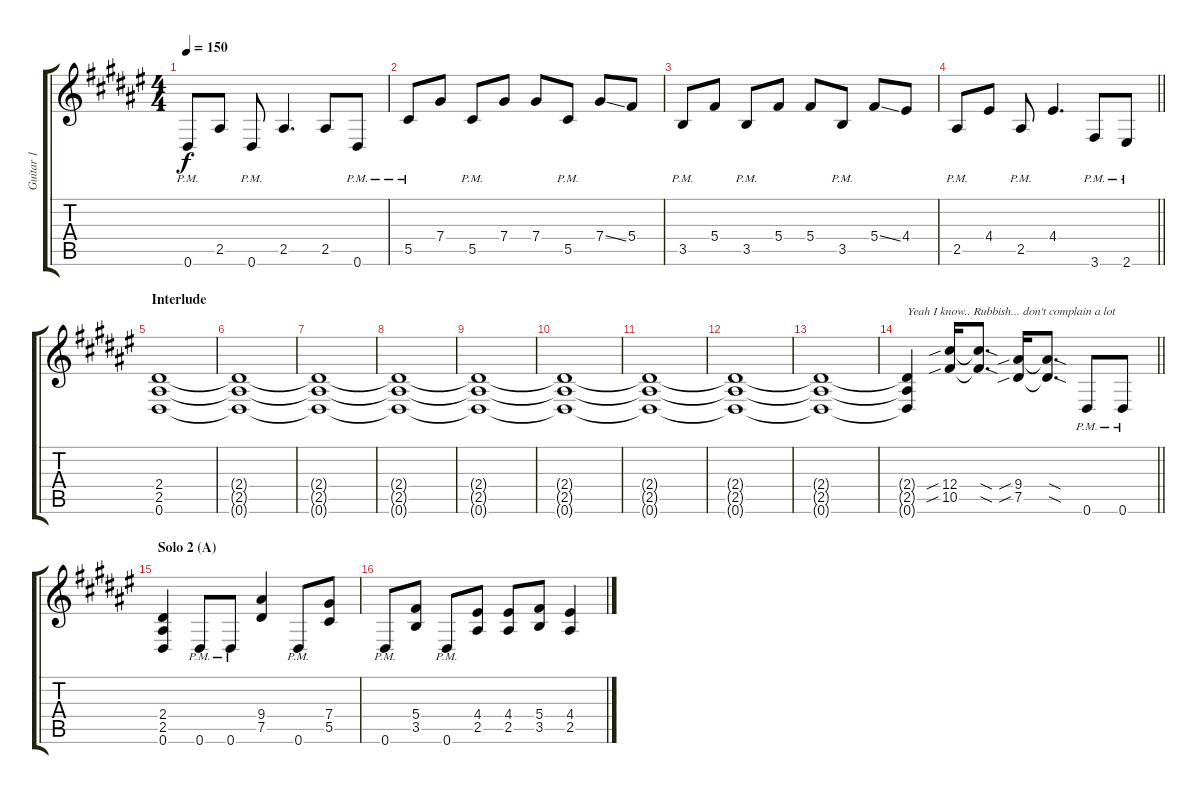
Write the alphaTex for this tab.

\track ("Guitar 1" "Guitar 1") {instrument distortionguitar}
\staff {score tabs}
\tuning (Eb4 Bb3 Gb3 Db3 Ab2 Eb2) {hide}
\ts (4 4)
\tempo 150
\clef g2
\ks f#
0.6{pm}.8{dy f} 2.5.8 0.6{pm}.8 2.5.4{d} 2.5.8 0.6{pm}.8 |
5.5{pm}.8 7.4.8 5.5{pm}.8 7.4.8 7.4.8 5.5{pm}.8 7.4{ss}.8 5.4.8 |
3.5{pm}.8 5.4.8 3.5{pm}.8 5.4.8 5.4.8 3.5{pm}.8 5.4{ss}.8 4.4.8 |
\barLineRight lightlight
2.5{pm}.8 4.4.8 2.5{pm}.8 4.4.4{d} 3.6{pm}.8 2.6{pm}.8 |
\section ("" "Interlude")
(2.4 2.5 0.6).1 |
(2.4{t} 2.5{t} 0.6{t}).1 |
(2.4{t} 2.5{t} 0.6{t}).1 |
(2.4{t} 2.5{t} 0.6{t}).1 |
(2.4{t} 2.5{t} 0.6{t}).1 |
(2.4{t} 2.5{t} 0.6{t}).1 |
(2.4{t} 2.5{t} 0.6{t}).1 |
(2.4{t} 2.5{t} 0.6{t}).1 |
(2.4{t} 2.5{t} 0.6{t}).1 |
\barLineRight lightlight
(2.4{t} 2.5{t} 0.6{t}).4{txt "Yeah I know.. Rubbish... don't complain a lot"} (12.4{sib} 10.5{sib}).16 (12.4{sod t} 10.5{sod t}).8{d} (9.4{sib} 7.5{sib}).16 (9.4{sod t} 7.5{sod t}).8{d} 0.6{pm}.8 0.6{pm}.8 |
\section ("" "Solo 2 (A)")
(2.4 2.5 0.6).4 0.6{pm}.8 0.6{pm}.8 (9.4 7.5).4 0.6{pm}.8 (7.4 5.5).8 |
0.6{pm}.8 (5.4 3.5).8 0.6{pm}.8 (4.4 2.5).8 (4.4 2.5).8 (5.4 3.5).8 (4.4 2.5).4
